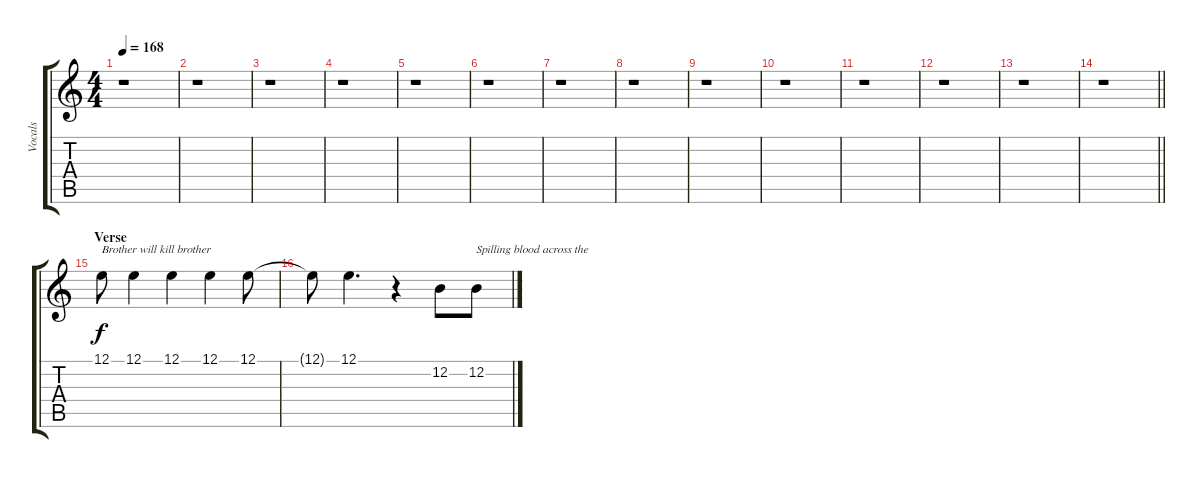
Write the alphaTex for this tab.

\track ("Vocals" "Vocals") {instrument lead2sawtooth}
\staff {score tabs}
\tuning (E4 B3 G3 D3 A2 E2) {hide}
\ts (4 4)
\tempo 168
\clef g2
\ks c
r.1{dy f} |
r.1 |
r.1 |
r.1 |
r.1 |
r.1 |
r.1 |
r.1 |
r.1 |
r.1 |
r.1 |
r.1 |
r.1 |
\barLineRight lightlight
r.1 |
\section ("" "Verse")
12.1.8{txt "Brother will kill brother"} 12.1.4 12.1.4 12.1.4 12.1.8 |
12.1{t}.8 12.1.4{d} r.4 12.2.8 12.2.8{txt "Spilling blood across the"}
